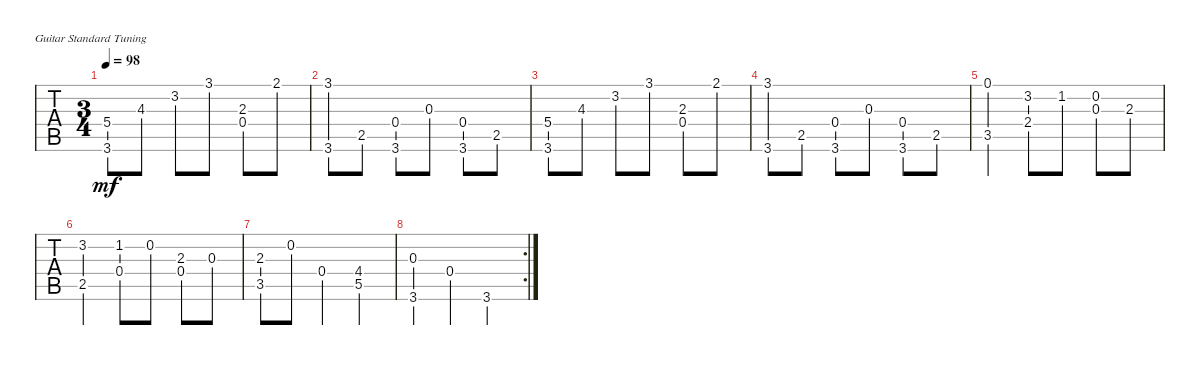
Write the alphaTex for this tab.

\bracketExtendMode groupsimilarinstruments
\singleTrackTrackNamePolicy hidden
\multiTrackTrackNamePolicy hidden
\firstSystemTrackNameOrientation horizontal
\otherSystemsTrackNameOrientation horizontal
\track ("Track 1" "Track 1") {instrument acousticguitarsteel}
\staff {tabs}
\tuning (E4 B3 G3 D3 A2 E2)
\ts (3 4)
\tempo 98
\clef g2
\ks c
(3.6 5.4).8{dy mf} 4.3.8 3.2.8 3.1.8 (2.3 0.4).8 2.1.8 |
(3.6 3.1).8 2.5.8 (0.4 3.6).8 0.3.8 (0.4 3.6).8 2.5.8 |
(3.6 5.4).8 4.3.8 3.2.8 3.1.8 (2.3 0.4).8 2.1.8 |
(3.6 3.1).8 2.5.8 (0.4 3.6).8 0.3.8 (0.4 3.6).8 2.5.8 |
(0.1 3.5).4 (3.2 2.4).8 1.2.8 (0.2 0.3).8 2.3.8 |
(3.2 2.5).4 (1.2 0.4).8 0.2.8 (2.3 0.4).8 0.3.8 |
(2.3 3.5).8 0.2.8 0.4.4 (4.4 5.5).4 |
\rc 2
(0.3 3.6).4 0.4.4 3.6.4
